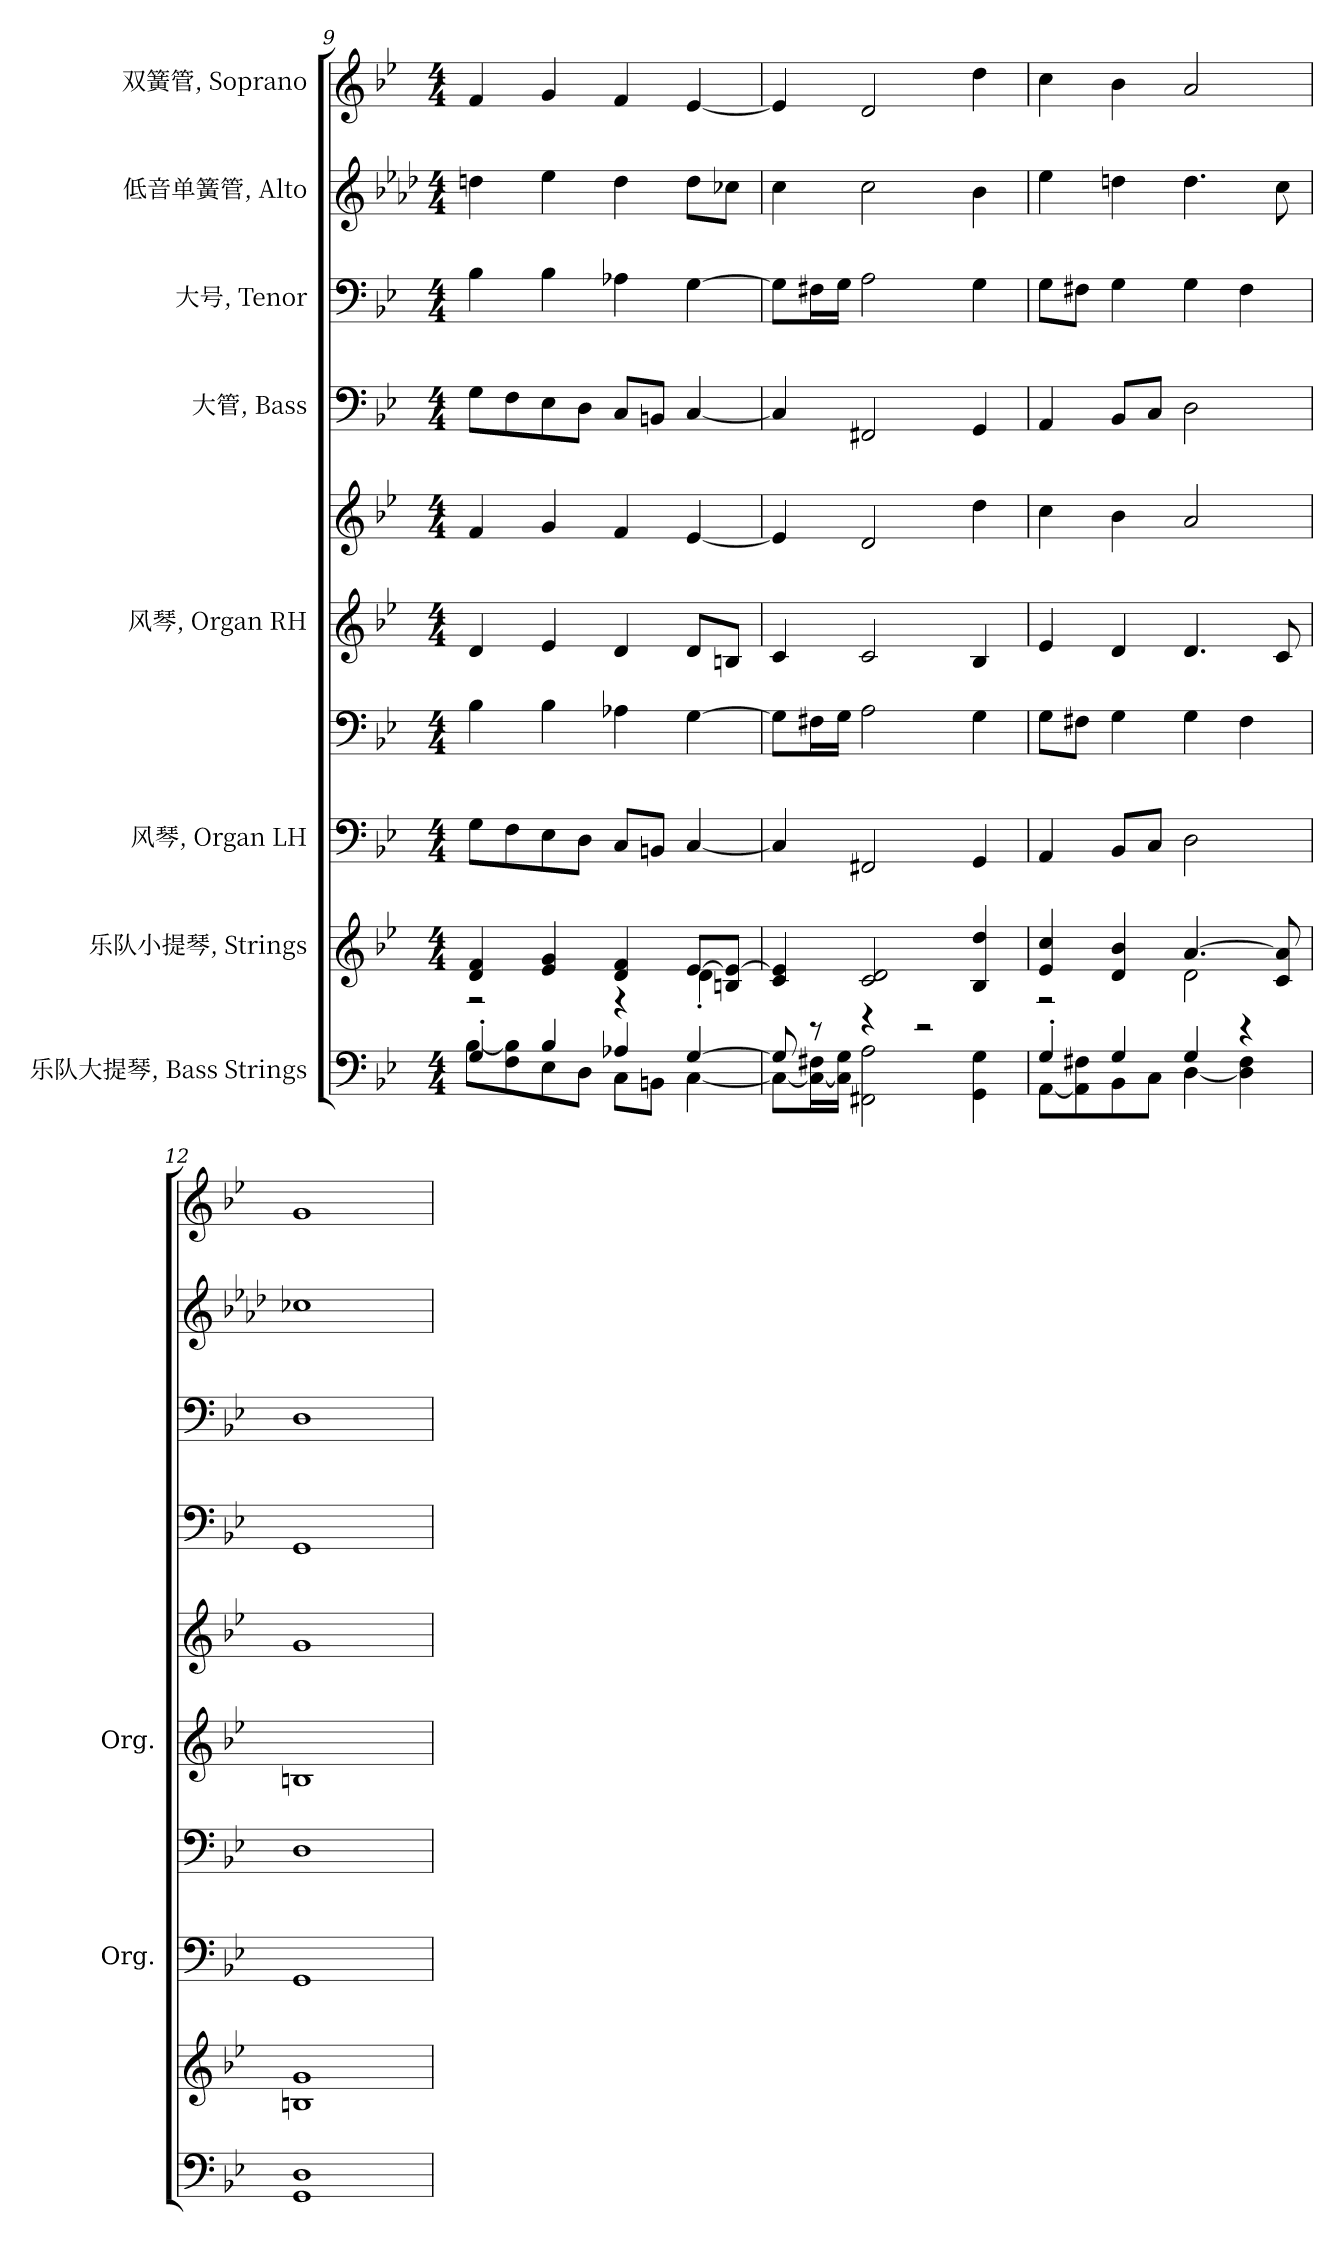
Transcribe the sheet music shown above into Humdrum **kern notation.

**kern	**kern	**kern	**kern	**kern	**kern	**kern	**kern	**kern	**kern
*part8	*part7	*part6	*part6	*part5	*part5	*part4	*part3	*part2	*part1
*staff10	*staff9	*staff8	*staff7	*staff6	*staff5	*staff4	*staff3	*staff2	*staff1
*I"乐队大提琴, Bass Strings	*I"乐队小提琴, Strings	*I"风琴, Organ LH	*	*I"风琴, Organ RH	*	*I"大管, Bass	*I"大号, Tenor	*I"低音单簧管, Alto	*I"双簧管, Soprano
*	*	*I'Org.	*	*I'Org.	*	*	*	*	*
!!LO:PB:g=z
*clefF4	*clefG2	*clefF4	*clefF4	*clefG2	*clefG2	*clefF4	*clefF4	*clefG2	*clefG2
*	*	*	*	*	*	*	*	*ITrd8c14	*
*k[b-e-]	*k[b-e-]	*k[b-e-]	*k[b-e-]	*k[b-e-]	*k[b-e-]	*k[b-e-]	*k[b-e-]	*k[b-e-a-d-]	*k[b-e-]
*M4/4	*M4/4	*M4/4	*M4/4	*M4/4	*M4/4	*M4/4	*M4/4	*M4/4	*M4/4
=9	=9	=9	=9	=9	=9	=9	=9	=9	=9
*^	*^	*	*	*	*	*	*	*	*
4G'/	[8B-\L	4d/ 4f/	2r	8G\L	4B-\	4d/	4f/	8G\L	4B-\	4dn\	4f/
.	8F\ 8B-\]	.	.	8F\	.	.	.	8F\	.	.	.
4B-/	8E-\	4e-/ 4g/	.	8E-\	4B-\	4e-/	4g/	8E-\	4B-\	4e-\	4g/
.	8D\J	.	.	8D\J	.	.	.	8D\J	.	.	.
4A-X/	8C\L	4d/ 4f/	4r	8C/L	4A-X\	4d/	4f/	8C/L	4A-X\	4d\	4f/
.	8BBn\J	.	.	8BBn/J	.	.	.	8BBn/J	.	.	.
[4G/	[4C\	[8e-/L	4d'\	[4C/	[4G\	8d/L	[4e-/	[4C/	[4G\	8d\L	[4e-/
.	.	8Bn/ 8e-/_J	.	.	.	8Bn/J	.	.	.	8c-X\J	.
*	*	*v	*v	*	*	*	*	*	*	*	*
=10	=10	=10	=10	=10	=10	=10	=10	=10	=10	=10
8G/]	8C\L_	4c/ 4e-/]	4C/]	8G\L]	4c/	4e-/]	4C/]	8G\L]	4c\	4e-/]
8r	16C\_ 16F#X\L	.	.	16F#X\L	.	.	.	16F#X\L	.	.
.	16C\] 16G\JJ	.	.	16G\JJ	.	.	.	16G\JJ	.	.
4r	2FF#X\ 2A\	2c/ 2d/	2FF#X/	2A\	2c/	2d/	2FF#X/	2A\	2c\	2d/
2r	.	.	.	.	.	.	.	.	.	.
.	4GG\ 4G\	4B-/ 4dd/	4GG/	4G\	4B-/	4dd\	4GG/	4G\	4B-\	4dd\
=11	=11	=11	=11	=11	=11	=11	=11	=11	=11	=11
*	*	*^	*	*	*	*	*	*	*	*
4G'/	[8AA\L	4e-/ 4cc/	2r	4AA/	8G\L	4e-/	4cc\	4AA/	8G\L	4e-\	4cc\
.	8AA\] 8F#X\	.	.	.	8F#X\J	.	.	.	8F#X\J	.	.
4G/	8BB-\	4d/ 4b-/	.	8BB-/L	4G\	4d/	4b-\	8BB-/L	4G\	4dn\	4b-\
.	8C\J	.	.	8C/J	.	.	.	8C/J	.	.	.
4G/	[4D\	[4.a/	2d\	2D\	4G\	4.d/	2a/	2D\	4G\	4.d\	2a/
4r	4D\] 4F#\	.	.	.	4F#\	.	.	.	4F#\	.	.
.	.	8c/ 8a/]	.	.	.	8c/	.	.	.	8c\	.
*v	*v	*	*	*	*	*	*	*	*	*	*
*	*v	*v	*	*	*	*	*	*	*	*
=12	=12	=12	=12	=12	=12	=12	=12	=12	=12
*	*	*	*	*	*	*	*	*	*MM60
1GG 1D	1Bn 1g	1GG	1D	1Bn	1g	1GG	1D	1c-X	1g
=	=	=	=	=	=	=	=	=	=
*-	*-	*-	*-	*-	*-	*-	*-	*-	*-
